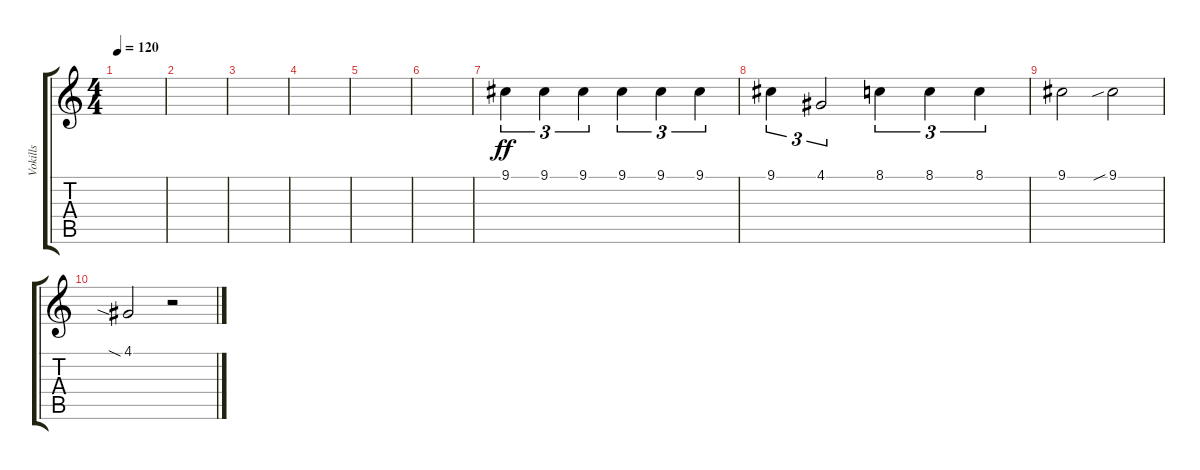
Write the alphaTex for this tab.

\track ("Vokills" "Vokills") {instrument lead2sawtooth}
\staff {score tabs}
\tuning (E4 B3 G3 D3 A2 E2) {hide}
\ts (4 4)
\tempo 120
\clef g2
\ks c
|
|
|
|
|
|
9.1.4{tu (3 2) dy ff} 9.1.4{tu (3 2)} 9.1.4{tu (3 2)} 9.1.4{tu (3 2)} 9.1.4{tu (3 2)} 9.1.4{tu (3 2)} |
9.1.4{tu (3 2)} 4.1.2{tu (3 2)} 8.1.4{tu (3 2)} 8.1.4{tu (3 2)} 8.1.4{tu (3 2)} |
9.1.2 9.1{sib}.2 |
4.1{sia}.2 r.2
